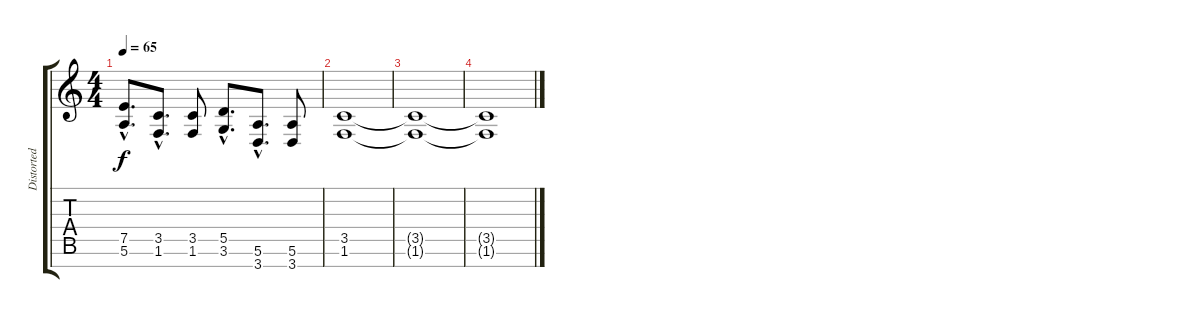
\track ("Distorted Guitar I" "Distorted ") {instrument overdrivenguitar}
\staff {score tabs}
\tuning (E4 B3 G3 D3 A2 E2 B1) {hide}
\ts (4 4)
\tempo 65
\clef g2
\ks c
(7.5{hac} 5.6{hac}).8{d dy f} (3.5{hac} 1.6{hac}).8{d} (3.5 1.6).8 (5.5{hac} 3.6{hac}).8{d} (5.6{hac} 3.7{hac}).8{d} (5.6 3.7).8 |
(3.5 1.6).1 |
(3.5{t} 1.6{t}).1{volume 0} |
(3.5{t} 1.6{t}).1
